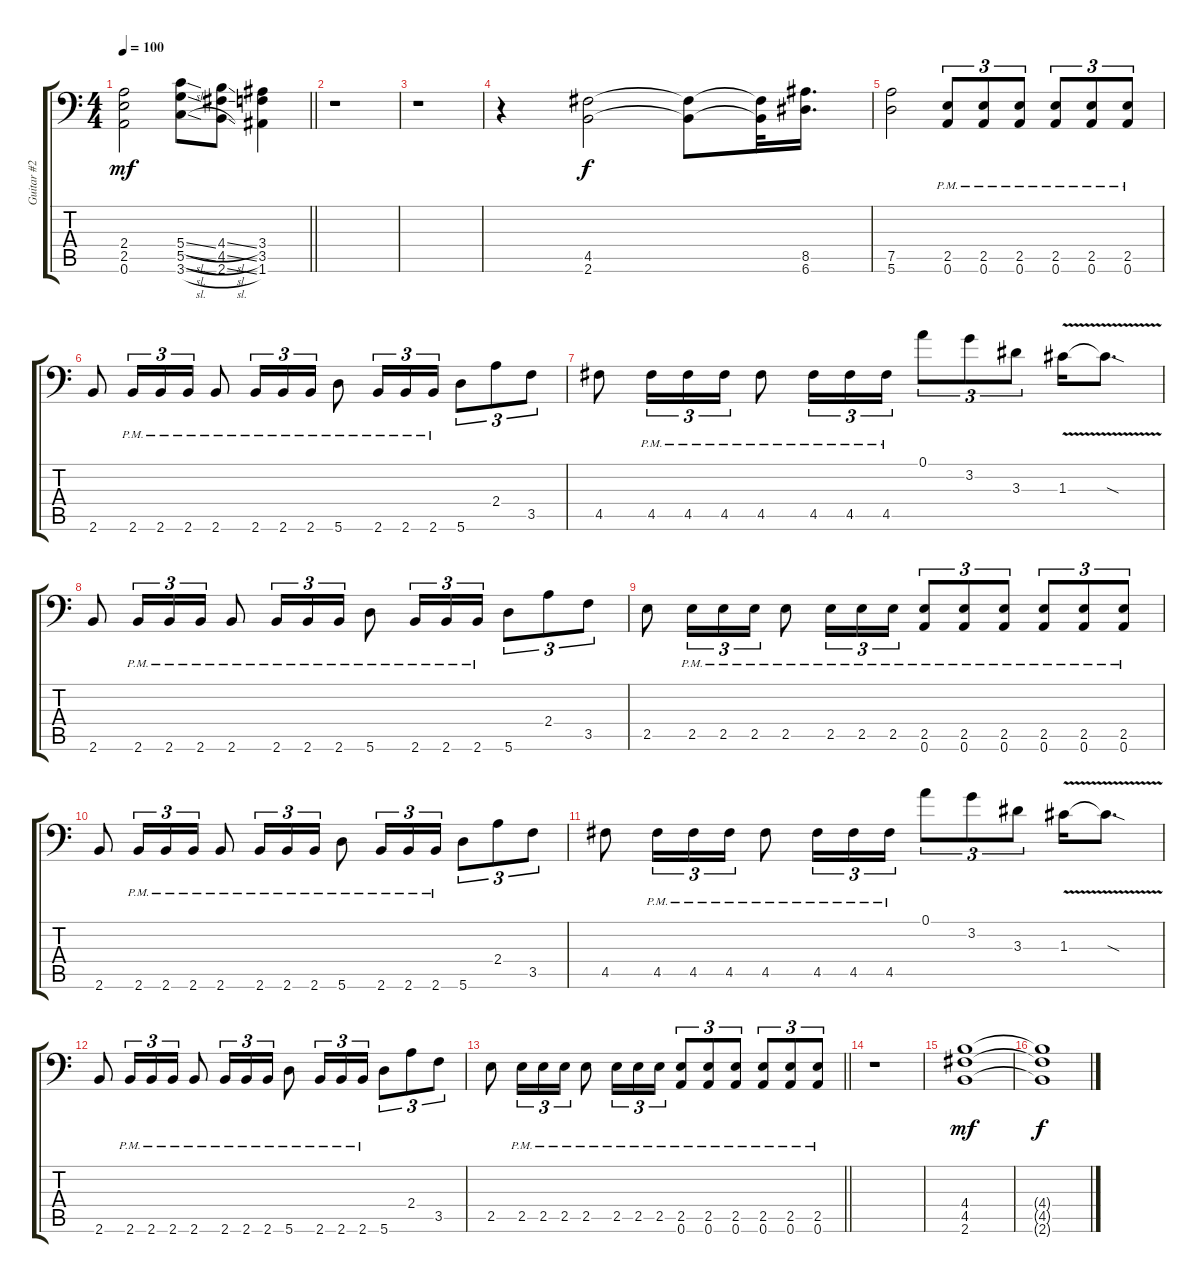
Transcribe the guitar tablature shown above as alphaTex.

\track ("Guitar #2" "Guitar #2") {instrument distortionguitar}
\staff {score tabs}
\tuning (A3 E3 C3 G2 D2 A1) {hide}
\ts (4 4)
\tempo 100
\clef f4
\barLineRight lightlight
\ks c
(2.4 2.5 0.6).2{dy mf} (5.4{sl} 5.5{sl} 3.6{sl}).8 (4.4{sl} 4.5{sl} 2.6{sl}).8 (3.4 3.5 1.6).4 |
r.1 |
r.1 |
r.4 (4.5 2.6).2{dy f} (4.5{t} 2.6{t}).8 (4.5{t} 2.6{t}).32 (8.5 6.6).16{d} |
(7.5 5.6).2 (2.5{pm} 0.6{pm}).8{tu (3 2)} (2.5{pm} 0.6{pm}).8{tu (3 2)} (2.5{pm} 0.6{pm}).8{tu (3 2)} (2.5{pm} 0.6{pm}).8{tu (3 2)} (2.5{pm} 0.6{pm}).8{tu (3 2)} (2.5{pm} 0.6{pm}).8{tu (3 2)} |
2.6.8 2.6{pm}.16{tu (3 2)} 2.6{pm}.16{tu (3 2)} 2.6{pm}.16{tu (3 2)} 2.6{pm}.8 2.6{pm}.16{tu (3 2)} 2.6{pm}.16{tu (3 2)} 2.6{pm}.16{tu (3 2)} 5.6{pm}.8 2.6{pm}.16{tu (3 2)} 2.6{pm}.16{tu (3 2)} 2.6{pm}.16{tu (3 2)} 5.6.8{tu (3 2)} 2.4.8{tu (3 2)} 3.5.8{tu (3 2)} |
4.5.8 4.5{pm}.16{tu (3 2)} 4.5{pm}.16{tu (3 2)} 4.5{pm}.16{tu (3 2)} 4.5{pm}.8 4.5{pm}.16{tu (3 2)} 4.5{pm}.16{tu (3 2)} 4.5{pm}.16{tu (3 2)} 0.1.8{tu (3 2)} 3.2.8{tu (3 2)} 3.3.8{tu (3 2)} 1.3{v}.16 1.3{v sod t}.8{d} |
2.6.8 2.6{pm}.16{tu (3 2)} 2.6{pm}.16{tu (3 2)} 2.6{pm}.16{tu (3 2)} 2.6{pm}.8 2.6{pm}.16{tu (3 2)} 2.6{pm}.16{tu (3 2)} 2.6{pm}.16{tu (3 2)} 5.6{pm}.8 2.6{pm}.16{tu (3 2)} 2.6{pm}.16{tu (3 2)} 2.6{pm}.16{tu (3 2)} 5.6.8{tu (3 2)} 2.4.8{tu (3 2)} 3.5.8{tu (3 2)} |
2.5.8 2.5{pm}.16{tu (3 2)} 2.5{pm}.16{tu (3 2)} 2.5{pm}.16{tu (3 2)} 2.5{pm}.8 2.5{pm}.16{tu (3 2)} 2.5{pm}.16{tu (3 2)} 2.5{pm}.16{tu (3 2)} (2.5{pm} 0.6{pm}).8{tu (3 2)} (2.5{pm} 0.6{pm}).8{tu (3 2)} (2.5{pm} 0.6{pm}).8{tu (3 2)} (2.5{pm} 0.6{pm}).8{tu (3 2)} (2.5{pm} 0.6{pm}).8{tu (3 2)} (2.5{pm} 0.6{pm}).8{tu (3 2)} |
2.6.8 2.6{pm}.16{tu (3 2)} 2.6{pm}.16{tu (3 2)} 2.6{pm}.16{tu (3 2)} 2.6{pm}.8 2.6{pm}.16{tu (3 2)} 2.6{pm}.16{tu (3 2)} 2.6{pm}.16{tu (3 2)} 5.6{pm}.8 2.6{pm}.16{tu (3 2)} 2.6{pm}.16{tu (3 2)} 2.6{pm}.16{tu (3 2)} 5.6.8{tu (3 2)} 2.4.8{tu (3 2)} 3.5.8{tu (3 2)} |
4.5.8 4.5{pm}.16{tu (3 2)} 4.5{pm}.16{tu (3 2)} 4.5{pm}.16{tu (3 2)} 4.5{pm}.8 4.5{pm}.16{tu (3 2)} 4.5{pm}.16{tu (3 2)} 4.5{pm}.16{tu (3 2)} 0.1.8{tu (3 2)} 3.2.8{tu (3 2)} 3.3.8{tu (3 2)} 1.3{v}.16 1.3{v sod t}.8{d} |
2.6.8 2.6{pm}.16{tu (3 2)} 2.6{pm}.16{tu (3 2)} 2.6{pm}.16{tu (3 2)} 2.6{pm}.8 2.6{pm}.16{tu (3 2)} 2.6{pm}.16{tu (3 2)} 2.6{pm}.16{tu (3 2)} 5.6{pm}.8 2.6{pm}.16{tu (3 2)} 2.6{pm}.16{tu (3 2)} 2.6{pm}.16{tu (3 2)} 5.6.8{tu (3 2)} 2.4.8{tu (3 2)} 3.5.8{tu (3 2)} |
\barLineRight lightlight
2.5.8 2.5{pm}.16{tu (3 2)} 2.5{pm}.16{tu (3 2)} 2.5{pm}.16{tu (3 2)} 2.5{pm}.8 2.5{pm}.16{tu (3 2)} 2.5{pm}.16{tu (3 2)} 2.5{pm}.16{tu (3 2)} (2.5{pm} 0.6{pm}).8{tu (3 2)} (2.5{pm} 0.6{pm}).8{tu (3 2)} (2.5{pm} 0.6{pm}).8{tu (3 2)} (2.5{pm} 0.6{pm}).8{tu (3 2)} (2.5{pm} 0.6{pm}).8{tu (3 2)} (2.5{pm} 0.6{pm}).8{tu (3 2)} |
r.1 |
(4.4 4.5 2.6).1{dy mf volume 8} |
(4.4{t} 4.5{t} 2.6{t}).1{dy f}
